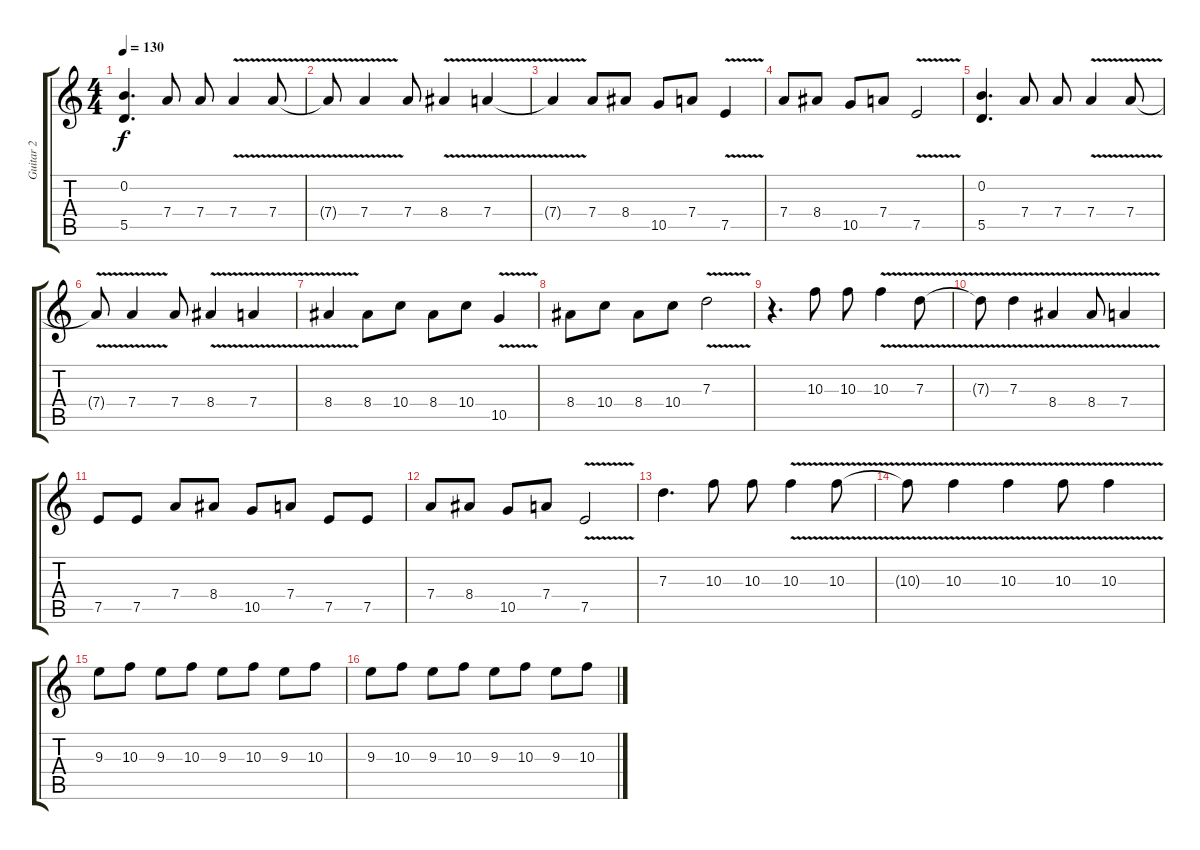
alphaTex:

\track ("Guitar 2" "Guitar 2") {instrument acousticguitarnylon}
\staff {score tabs}
\tuning (E4 B3 G3 D3 A2 E2) {hide}
\ts (4 4)
\tempo 130
\clef g2
\ks c
(0.2 5.5).4{d dy f} 7.4.8 7.4.8 7.4{v}.4 7.4{v}.8 |
7.4{t}.8 7.4{v}.4 7.4.8 8.4{v}.4 7.4{v}.4 |
7.4{t}.4 7.4.8 8.4.8 10.5.8 7.4.8 7.5{v}.4 |
7.4.8 8.4.8 10.5.8 7.4.8 7.5{v}.2 |
(0.2 5.5).4{d} 7.4.8 7.4.8 7.4{v}.4 7.4{v}.8 |
7.4{t}.8 7.4{v}.4 7.4.8 8.4{v}.4 7.4{v}.4 |
8.4{v}.4 8.4.8 10.4.8 8.4.8 10.4.8 10.5{v}.4 |
8.4.8 10.4.8 8.4.8 10.4.8 7.3{v}.2 |
r.4{d} 10.3.8 10.3.8 10.3{v}.4 7.3{v}.8 |
7.3{t}.8 7.3{v}.4 8.4{v}.4 8.4{v}.8 7.4{v}.4 |
7.5.8 7.5.8 7.4.8 8.4.8 10.5.8 7.4.8 7.5.8 7.5.8 |
7.4.8 8.4.8 10.5.8 7.4.8 7.5{v}.2 |
7.3.4{d} 10.3.8 10.3.8 10.3{v}.4 10.3{v}.8 |
10.3{t}.8 10.3{v}.4 10.3{v}.4 10.3{v}.8 10.3{v}.4 |
9.3.8 10.3.8 9.3.8 10.3.8 9.3.8 10.3.8 9.3.8 10.3.8 |
9.3.8 10.3.8 9.3.8 10.3.8 9.3.8 10.3.8 9.3.8 10.3.8
